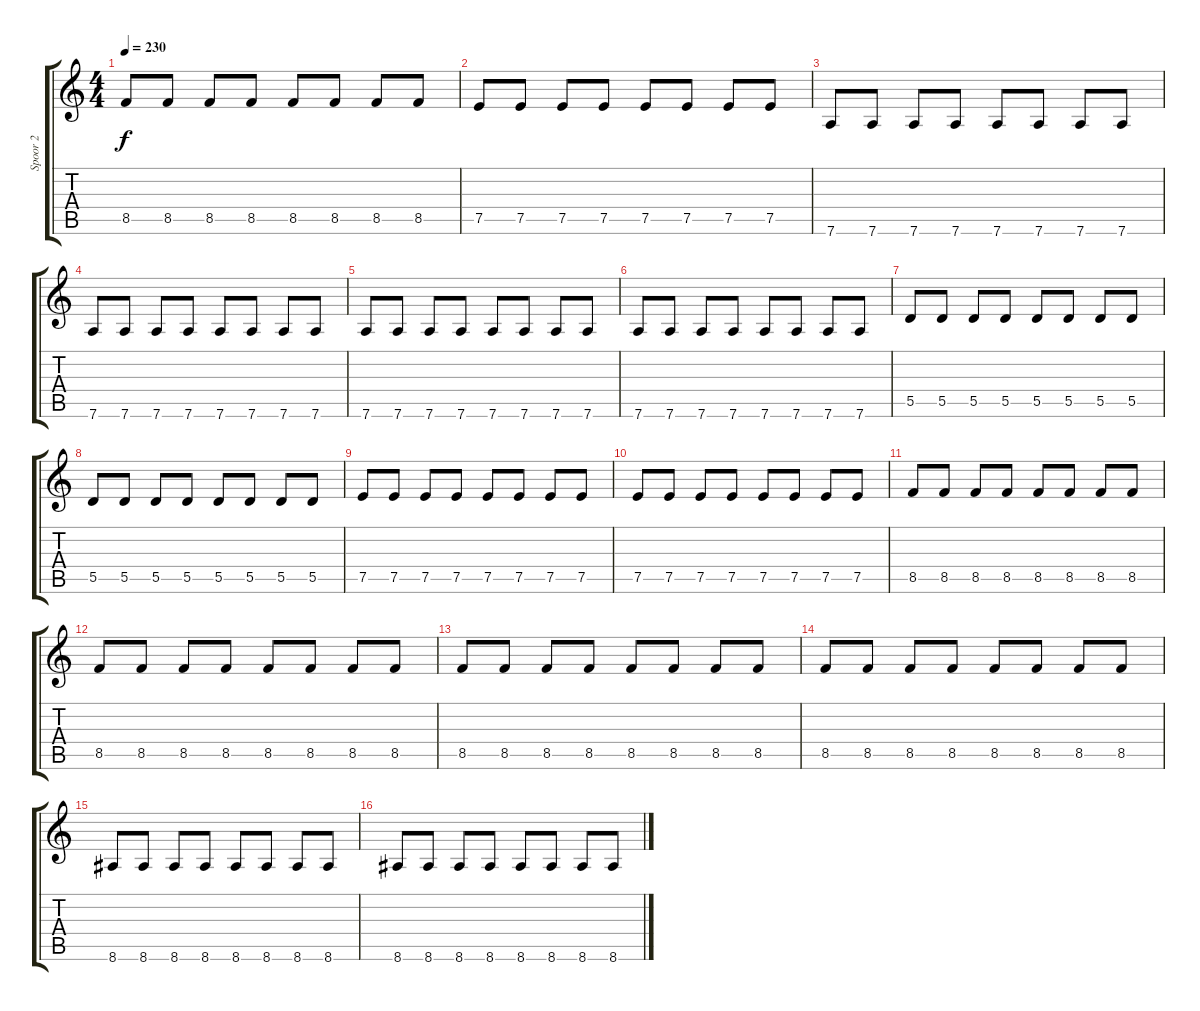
\track ("Spoor 2" "Spoor 2") {instrument distortionguitar}
\staff {score tabs}
\tuning (E4 B3 G3 D3 A2 D2) {hide}
\ts (4 4)
\tempo 230
\clef g2
\ks c
8.5.8{dy f} 8.5.8 8.5.8 8.5.8 8.5.8 8.5.8 8.5.8 8.5.8 |
7.5.8 7.5.8 7.5.8 7.5.8 7.5.8 7.5.8 7.5.8 7.5.8 |
7.6.8 7.6.8 7.6.8 7.6.8 7.6.8 7.6.8 7.6.8 7.6.8 |
7.6.8 7.6.8 7.6.8 7.6.8 7.6.8 7.6.8 7.6.8 7.6.8 |
7.6.8 7.6.8 7.6.8 7.6.8 7.6.8 7.6.8 7.6.8 7.6.8 |
7.6.8 7.6.8 7.6.8 7.6.8 7.6.8 7.6.8 7.6.8 7.6.8 |
5.5.8 5.5.8 5.5.8 5.5.8 5.5.8 5.5.8 5.5.8 5.5.8 |
5.5.8 5.5.8 5.5.8 5.5.8 5.5.8 5.5.8 5.5.8 5.5.8 |
7.5.8 7.5.8 7.5.8 7.5.8 7.5.8 7.5.8 7.5.8 7.5.8 |
7.5.8 7.5.8 7.5.8 7.5.8 7.5.8 7.5.8 7.5.8 7.5.8 |
8.5.8 8.5.8 8.5.8 8.5.8 8.5.8 8.5.8 8.5.8 8.5.8 |
8.5.8 8.5.8 8.5.8 8.5.8 8.5.8 8.5.8 8.5.8 8.5.8 |
8.5.8 8.5.8 8.5.8 8.5.8 8.5.8 8.5.8 8.5.8 8.5.8 |
8.5.8 8.5.8 8.5.8 8.5.8 8.5.8 8.5.8 8.5.8 8.5.8 |
8.6.8 8.6.8 8.6.8 8.6.8 8.6.8 8.6.8 8.6.8 8.6.8 |
8.6.8 8.6.8 8.6.8 8.6.8 8.6.8 8.6.8 8.6.8 8.6.8
